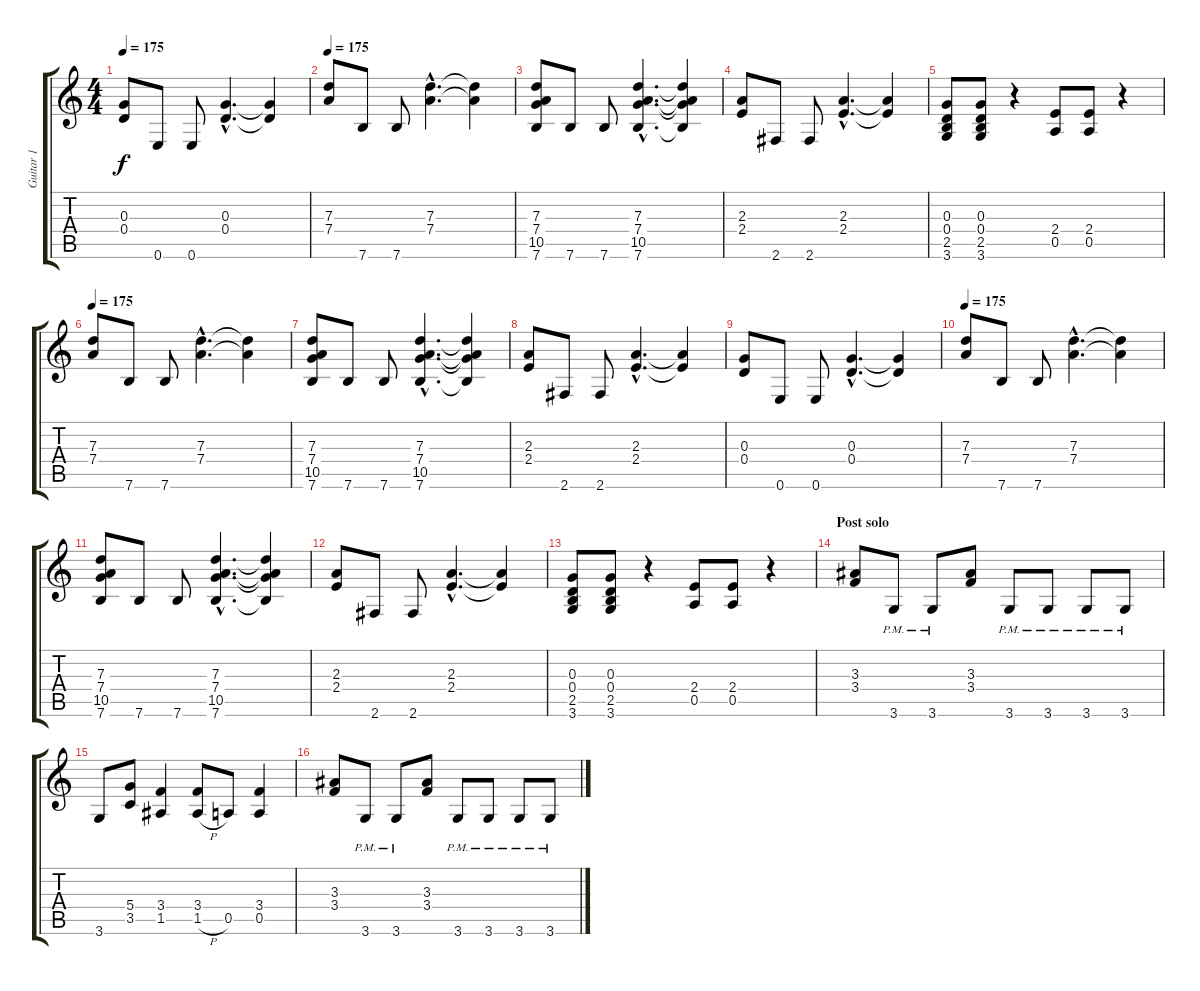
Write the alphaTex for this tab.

\track ("Guitar 1" "Guitar 1") {instrument distortionguitar}
\staff {score tabs}
\tuning (E4 B3 G3 D3 A2 E2) {hide}
\ts (4 4)
\tempo 175
\clef g2
\ks c
(0.3 0.4).8{dy f} 0.6.8 0.6.8 (0.3{hac} 0.4{hac}).4{d} (0.3{t} 0.4{t}).4 |
\tempo 175
(7.3 7.4).8 7.6.8 7.6.8 (7.3{hac} 7.4{hac}).4{d} (7.3{t} 7.4{t}).4 |
(7.3 7.4 10.5 7.6).8 7.6.8 7.6.8 (7.3{hac} 7.4{hac} 10.5{hac} 7.6{hac}).4{d} (7.3{t} 7.4{t} 10.5{t} 7.6{t}).4 |
(2.3 2.4).8 2.6.8 2.6.8 (2.3{hac} 2.4{hac}).4{d} (2.3{t} 2.4{t}).4 |
(0.3 0.4 2.5 3.6).8 (0.3 0.4 2.5 3.6).8 r.4 (2.4 0.5).8 (2.4 0.5).8 r.4 |
\tempo 175
(7.3 7.4).8 7.6.8 7.6.8 (7.3{hac} 7.4{hac}).4{d} (7.3{t} 7.4{t}).4 |
(7.3 7.4 10.5 7.6).8 7.6.8 7.6.8 (7.3{hac} 7.4{hac} 10.5{hac} 7.6{hac}).4{d} (7.3{t} 7.4{t} 10.5{t} 7.6{t}).4 |
(2.3 2.4).8 2.6.8 2.6.8 (2.3{hac} 2.4{hac}).4{d} (2.3{t} 2.4{t}).4 |
(0.3 0.4).8 0.6.8 0.6.8 (0.3{hac} 0.4{hac}).4{d} (0.3{t} 0.4{t}).4 |
\tempo 175
(7.3 7.4).8 7.6.8 7.6.8 (7.3{hac} 7.4{hac}).4{d} (7.3{t} 7.4{t}).4 |
(7.3 7.4 10.5 7.6).8 7.6.8 7.6.8 (7.3{hac} 7.4{hac} 10.5{hac} 7.6{hac}).4{d} (7.3{t} 7.4{t} 10.5{t} 7.6{t}).4 |
(2.3 2.4).8 2.6.8 2.6.8 (2.3{hac} 2.4{hac}).4{d} (2.3{t} 2.4{t}).4 |
(0.3 0.4 2.5 3.6).8 (0.3 0.4 2.5 3.6).8 r.4 (2.4 0.5).8 (2.4 0.5).8 r.4 |
\section ("" "Post solo")
(3.3 3.4).8 3.6{pm}.8 3.6{pm}.8 (3.3 3.4).8 3.6{pm}.8 3.6{pm}.8 3.6{pm}.8 3.6{pm}.8 |
3.6.8 (5.4 3.5).8 (3.4 1.5).4 (3.4 1.5{h}).8 0.5.8 (3.4 0.5).4 |
(3.3 3.4).8 3.6{pm}.8 3.6{pm}.8 (3.3 3.4).8 3.6{pm}.8 3.6{pm}.8 3.6{pm}.8 3.6{pm}.8
